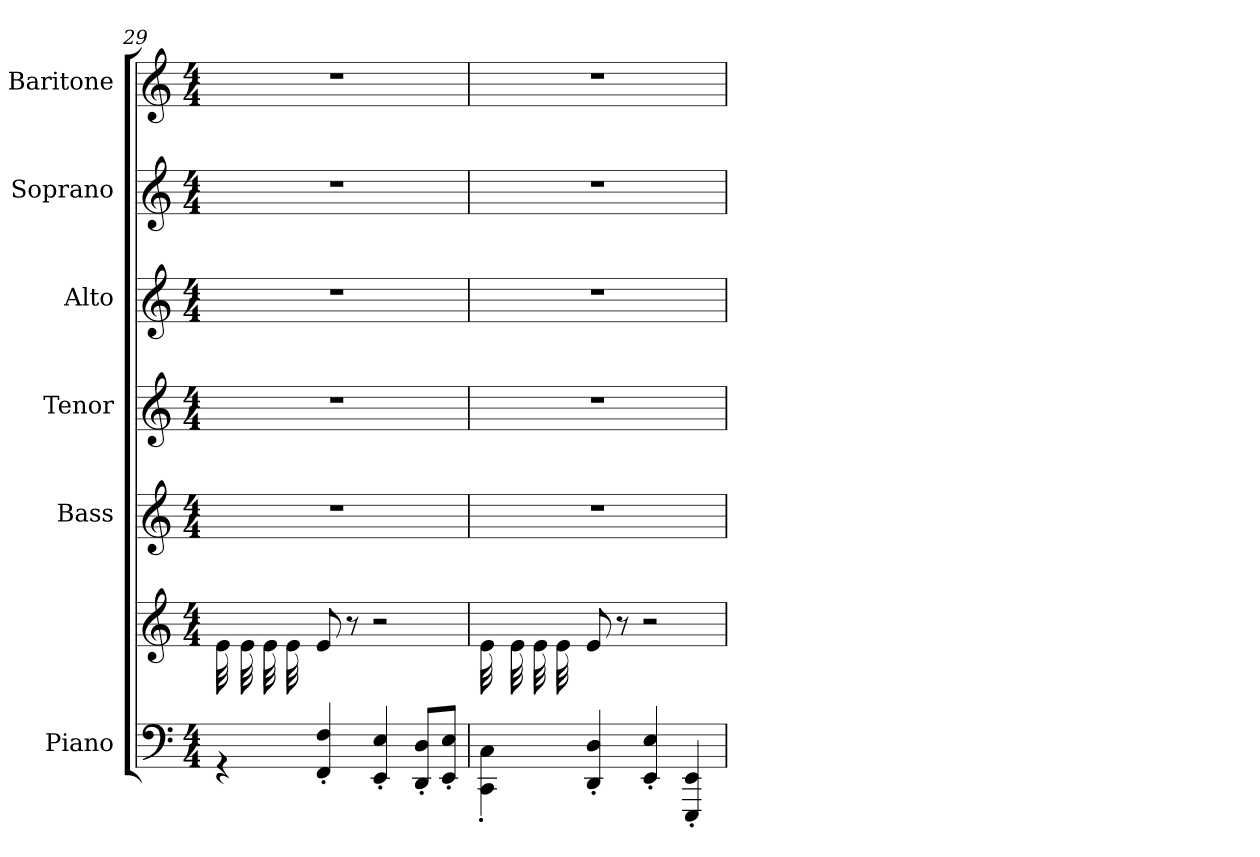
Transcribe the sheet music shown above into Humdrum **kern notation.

**kern	**kern	**kern	**kern	**kern	**kern	**kern
*part6	*part6	*part5	*part4	*part3	*part2	*part1
*staff7	*staff6	*staff5	*staff4	*staff3	*staff2	*staff1
*I"Piano	*	*I"Bass	*I"Tenor	*I"Alto	*I"Soprano	*I"Baritone
*	*	*I'B	*I'T	*I'A	*I'S	*
!!LO:LB:g=z
*clefF4	*clefG2	*clefG2	*clefG2	*clefG2	*clefG2	*clefG2
*k[]	*k[]	*k[]	*k[]	*k[]	*k[]	*k[]
*M4/4	*M4/4	*M4/4	*M4/4	*M4/4	*M4/4	*M4/4
=29	=29	=29	=29	=29	=29	=29
*^	*	*	*	*	*	*
32ryy	4r	32e!\LLL	1r	1r	1r	1r	1r
32E!/	.	32ryy	.	.	.	.	.
32ryy	.	32e!\	.	.	.	.	.
32E!/	.	32ryy	.	.	.	.	.
32ryy	.	32e!\	.	.	.	.	.
32E!/	.	32ryy	.	.	.	.	.
32ryy	.	32e!\	.	.	.	.	.
32E!/JJJ	.	32ryy	.	.	.	.	.
2.ryy	4FF/' 4F/'	8e/	.	.	.	.	.
.	.	8r	.	.	.	.	.
.	4EE/' 4E/'	2r	.	.	.	.	.
.	8DD/' 8D/'L	.	.	.	.	.	.
.	8EE/' 8E/'J	.	.	.	.	.	.
=30	=30	=30	=30	=30	=30	=30	=30
32ryy	4CC\' 4C\'	32e!\LLL	1r	1r	1r	1r	1r
32E!/	.	32ryy	.	.	.	.	.
32ryy	.	32e!\	.	.	.	.	.
32E!/	.	32ryy	.	.	.	.	.
32ryy	.	32e!\	.	.	.	.	.
32E!/	.	32ryy	.	.	.	.	.
32ryy	.	32e!\	.	.	.	.	.
32E!/JJJ	.	32ryy	.	.	.	.	.
2.ryy	4DD/' 4D/'	8e/	.	.	.	.	.
.	.	8r	.	.	.	.	.
.	4EE/' 4E/'	2r	.	.	.	.	.
.	4EEE/' 4EE/'	.	.	.	.	.	.
*v	*v	*	*	*	*	*	*
=	=	=	=	=	=	=
*-	*-	*-	*-	*-	*-	*-
